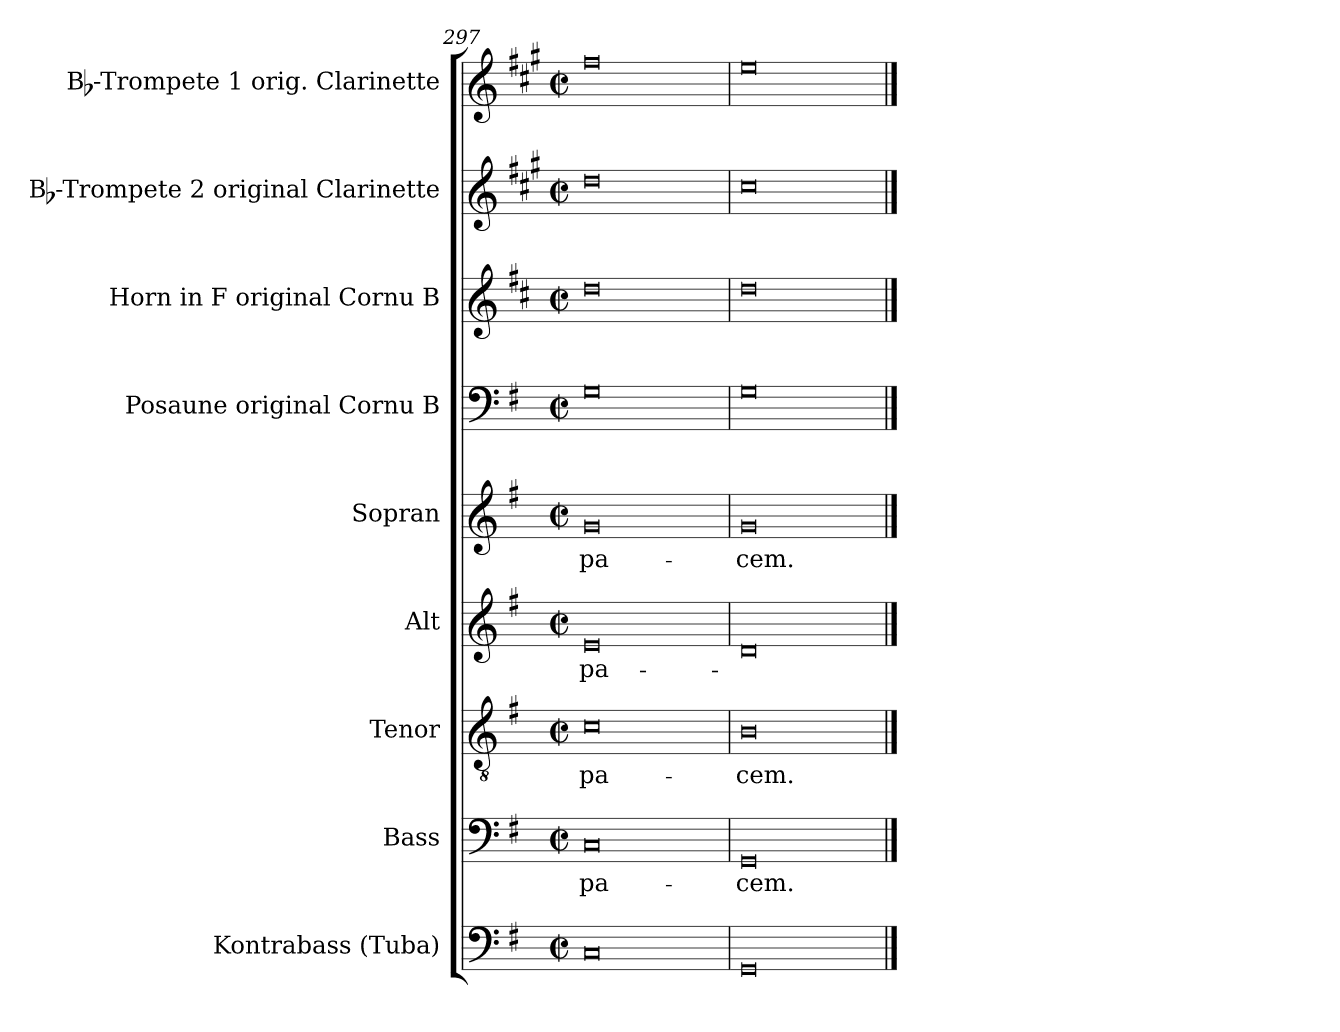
**kern	**kern	**text	**kern	**text	**kern	**text	**kern	**text	**kern	**kern	**kern	**kern
*part9	*part8	*part8	*part7	*part7	*part6	*part6	*part5	*part5	*part4	*part3	*part2	*part1
*staff9	*staff8	*staff8	*staff7	*staff7	*staff6	*staff6	*staff5	*staff5	*staff4	*staff3	*staff2	*staff1
*I"Kontrabass (Tuba)	*I"Bass	*	*I"Tenor	*	*I"Alt	*	*I"Sopran	*	*I"Posaune original Cornu B	*I"Horn in F original Cornu B	*I"Bb-Trompete 2 original Clarinette	*I"Bb-Trompete 1 orig. Clarinette
*I'Kb.	*I'B.	*	*I'T.	*	*I'A.	*	*I'S.	*	*I'Pos.	*I'Hrn.	*I'Bb Trp. 2	*I'Bb Trp. 1
*clefF4	*clefF4	*	*clefGv2	*	*clefG2	*	*clefG2	*	*clefF4	*clefG2	*clefG2	*clefG2
*ITrd7c12	*	*	*	*	*	*	*	*	*	*ITrd4c7	*ITrd1c2	*ITrd1c2
*k[f#]	*k[f#]	*	*k[f#]	*	*k[f#]	*	*k[f#]	*	*k[f#]	*k[f#]	*k[f#]	*k[f#]
*G:	*G:	*	*G:	*	*G:	*	*G:	*	*G:	*G:	*G:	*G:
*M2/2	*M2/2	*	*M2/2	*	*M2/2	*	*M2/2	*	*M2/2	*M2/2	*M2/2	*M2/2
*met(c|)	*met(c|)	*	*met(c|)	*	*met(c|)	*	*met(c|)	*	*met(c|)	*met(c|)	*met(c|)	*met(c|)
=297	=297	=297	=297	=297	=297	=297	=297	=297	=297	=297	=297	=297
!	!	!LO:LY:b	!	!LO:LY:b	!	!LO:LY:b	!	!LO:LY:b	!	!	!	!
0CC	0C	pa-	0c	pa-	0e	pa-	0g	pa-	0G	0g	0cc	0ee
=298	=298	=298	=298	=298	=298	=298	=298	=298	=298	=298	=298	=298
!	!	!LO:LY:b	!	!LO:LY:b	!	!	!	!LO:LY:b	!	!	!	!
0GGG	0GG	-cem.	0B	-cem.	0d	.	0g	-cem.	0G	0g	0b	0dd
==	==	==	==	==	==	==	==	==	==	==	==	==
*-	*-	*-	*-	*-	*-	*-	*-	*-	*-	*-	*-	*-
